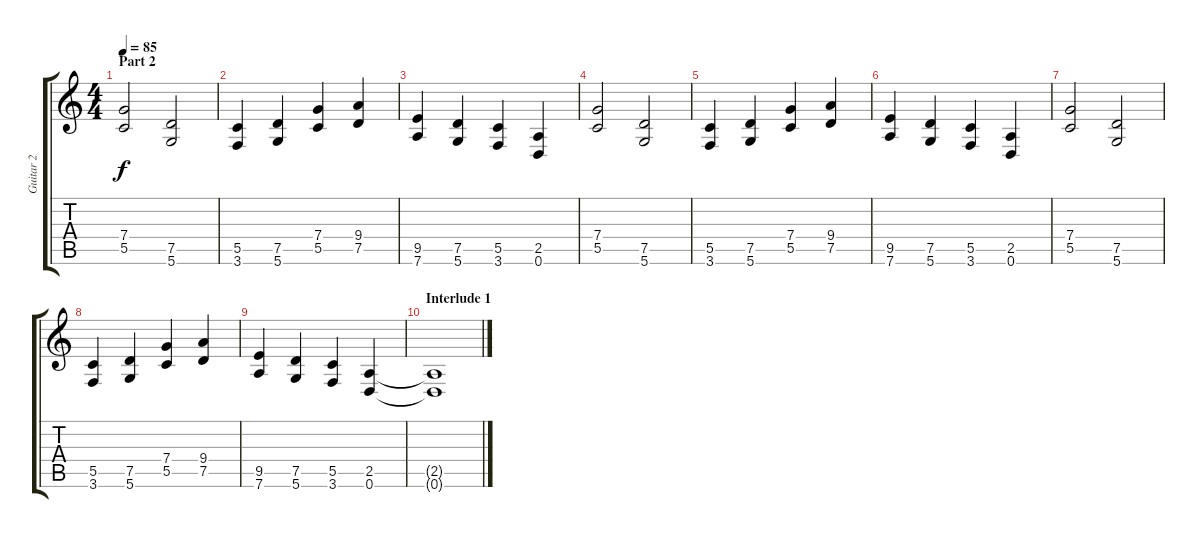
\track ("Guitar 2" "Guitar 2") {instrument distortionguitar}
\staff {score tabs}
\tuning (D4 A3 F3 C3 G2 D2) {hide}
\ts (4 4)
\section ("" "Part 2")
\tempo 85
\clef g2
\ks c
(7.4 5.5).2{dy f} (7.5 5.6).2 |
(5.5 3.6).4 (7.5 5.6).4 (7.4 5.5).4 (9.4 7.5).4 |
(9.5 7.6).4 (7.5 5.6).4 (5.5 3.6).4 (2.5 0.6).4 |
(7.4 5.5).2 (7.5 5.6).2 |
(5.5 3.6).4 (7.5 5.6).4 (7.4 5.5).4 (9.4 7.5).4 |
(9.5 7.6).4 (7.5 5.6).4 (5.5 3.6).4 (2.5 0.6).4 |
(7.4 5.5).2 (7.5 5.6).2 |
(5.5 3.6).4 (7.5 5.6).4 (7.4 5.5).4 (9.4 7.5).4 |
(9.5 7.6).4 (7.5 5.6).4 (5.5 3.6).4 (2.5 0.6).4 |
\section ("" "Interlude 1")
(2.5{t} 0.6{t}).1{volume 0}
